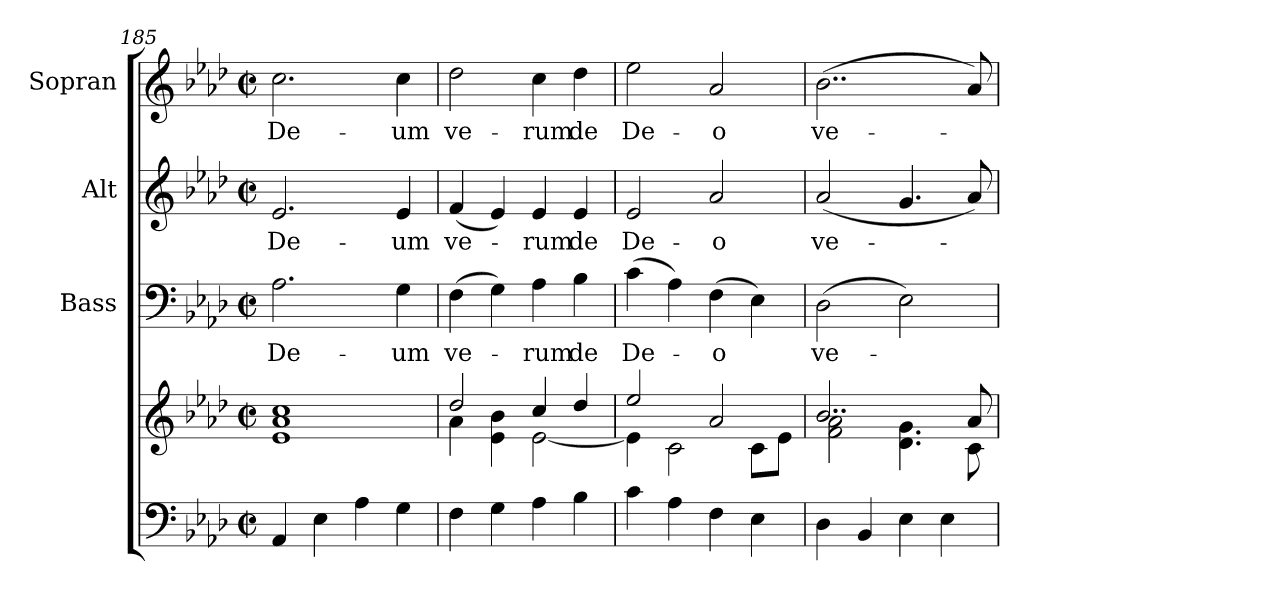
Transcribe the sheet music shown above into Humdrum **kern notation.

**kern	**kern	**kern	**text	**kern	**text	**kern	**text
*part4	*part4	*part3	*part3	*part2	*part2	*part1	*part1
*staff5	*staff4	*staff3	*staff3	*staff2	*staff2	*staff1	*staff1
*	*	*I"Bass	*	*I"Alt	*	*I"Sopran	*
*	*	*I'B.	*	*I'A.	*	*I'S.	*
*clefF4	*clefG2	*clefF4	*	*clefG2	*	*clefG2	*
*k[b-e-a-d-]	*k[b-e-a-d-]	*k[b-e-a-d-]	*	*k[b-e-a-d-]	*	*k[b-e-a-d-]	*
*A-:	*A-:	*A-:	*	*A-:	*	*A-:	*
*M2/2	*M2/2	*M2/2	*	*M2/2	*	*M2/2	*
*met(c|)	*met(c|)	*met(c|)	*	*met(c|)	*	*met(c|)	*
=185	=185	=185	=185	=185	=185	=185	=185
!	!	!	!LO:LY:b	!	!LO:LY:b	!	!LO:LY:b
4AA-/	1e- 1a- 1cc	2.A-\	De-	2.e-/	De-	2.cc\	De-
4E-\	.	.	.	.	.	.	.
4A-\	.	.	.	.	.	.	.
!	!	!	!LO:LY:b	!	!LO:LY:b	!	!LO:LY:b
4G\	.	4G\	-um	4e-/	-um	4cc\	-um
=186	=186	=186	=186	=186	=186	=186	=186
*	*^	*	*	*	*	*	*
!	!	!	!	!LO:LY:b	!	!LO:LY:b	!	!LO:LY:b
4F\	2dd-/	4a-\	(>4F\	ve-	(<4f/	ve-	2dd-\	ve-
4G\	.	4e-\ 4b-\	4G\)	.	4e-/)	.	.	.
!	!	!	!	!LO:LY:b	!	!LO:LY:b	!	!LO:LY:b
4A-\	4cc/	[<2e-\	4A-\	-rum	4e-/	-rum	4cc\	-rum
!	!	!	!	!LO:LY:b	!	!LO:LY:b	!	!LO:LY:b
4B-\	4dd-/	.	4B-\	de	4e-/	de	4dd-\	de
=187	=187	=187	=187	=187	=187	=187	=187	=187
!	!	!	!	!LO:LY:b	!	!LO:LY:b	!	!LO:LY:b
4c\	2ee-/	4e-\]	(>4c\	De-	2e-/	De-	2ee-\	De-
4A-\	.	2c\	4A-\)	.	.	.	.	.
!	!	!	!	!LO:LY:b	!	!LO:LY:b	!	!LO:LY:b
4F\	2a-/	.	(>4F\	-o	2a-/	-o	2a-/	-o
4E-\	.	8c\L	4E-\)	.	.	.	.	.
.	.	8e-\J	.	.	.	.	.	.
!!LO:LB:g=z
=188	=188	=188	=188	=188	=188	=188	=188	=188
!	!	!	!	!LO:LY:b	!	!LO:LY:b	!	!LO:LY:b
4D-\	2..b-/	2f\ 2a-\	(>2D-\	ve-	(<2a-/	ve-	(>2..b-\	ve-
4BB-/	.	.	.	.	.	.	.	.
4E-\	.	4.d-\ 4.g\	2E-\)	.	4.g/	.	.	.
4E-\	.	.	.	.	.	.	.	.
.	8a-/	8c\	.	.	8a-/)	.	8a-/)	.
*	*v	*v	*	*	*	*	*	*
=	=	=	=	=	=	=	=
*-	*-	*-	*-	*-	*-	*-	*-
